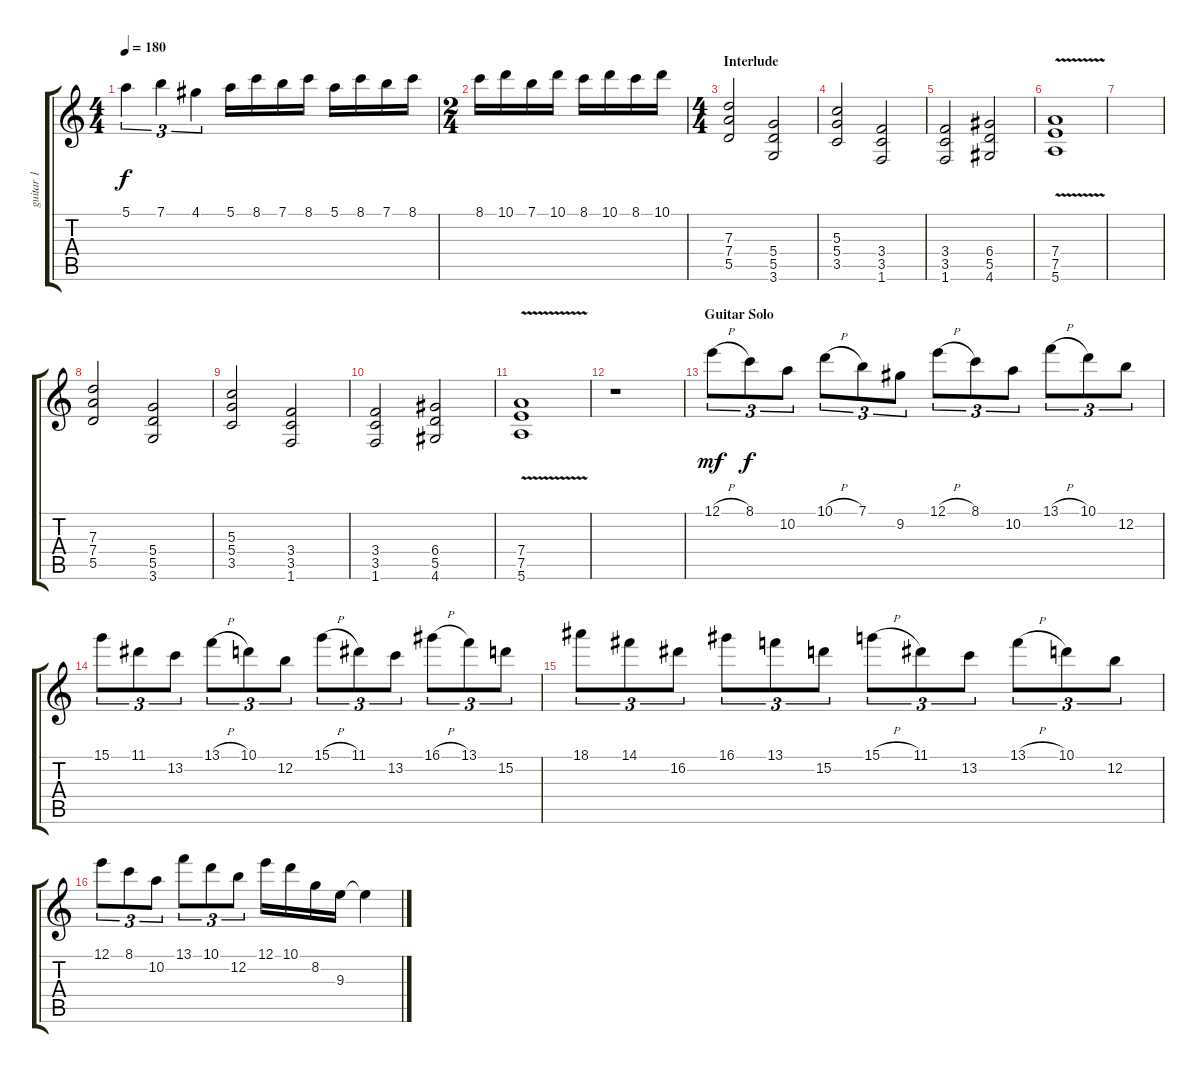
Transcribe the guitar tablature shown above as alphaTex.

\track ("guitar 1" "guitar 1") {instrument distortionguitar}
\staff {score tabs}
\tuning (E4 B3 G3 D3 A2 E2) {hide}
\ts (4 4)
\tempo 180
\clef g2
\ks c
5.1.4{tu (3 2) dy f} 7.1.4{tu (3 2)} 4.1.4{tu (3 2)} 5.1.16 8.1.16 7.1.16 8.1.16 5.1.16 8.1.16 7.1.16 8.1.16 |
\ts (2 4)
8.1.16 10.1.16 7.1.16 10.1.16 8.1.16 10.1.16 8.1.16 10.1.16 |
\ts (4 4)
\section ("" "Interlude")
(7.3 7.4 5.5).2 (5.4 5.5 3.6).2 |
(5.3 5.4 3.5).2 (3.4 3.5 1.6).2 |
(3.4 3.5 1.6).2 (6.4 5.5 4.6).2 |
(7.4{v} 7.5{v} 5.6{v}).1 |
|
(7.3 7.4 5.5).2 (5.4 5.5 3.6).2 |
(5.3 5.4 3.5).2 (3.4 3.5 1.6).2 |
(3.4 3.5 1.6).2 (6.4 5.5 4.6).2 |
(7.4{v} 7.5{v} 5.6{v}).1 |
r.1 |
\section ("" "Guitar Solo")
12.1{h}.8{tu (3 2) dy mf} 8.1.8{tu (3 2) dy f} 10.2.8{tu (3 2)} 10.1{h}.8{tu (3 2)} 7.1.8{tu (3 2)} 9.2.8{tu (3 2)} 12.1{h}.8{tu (3 2)} 8.1.8{tu (3 2)} 10.2.8{tu (3 2)} 13.1{h}.8{tu (3 2)} 10.1.8{tu (3 2)} 12.2.8{tu (3 2)} |
15.1.8{tu (3 2)} 11.1.8{tu (3 2)} 13.2.8{tu (3 2)} 13.1{h}.8{tu (3 2)} 10.1.8{tu (3 2)} 12.2.8{tu (3 2)} 15.1{h}.8{tu (3 2)} 11.1.8{tu (3 2)} 13.2.8{tu (3 2)} 16.1{h}.8{tu (3 2)} 13.1.8{tu (3 2)} 15.2.8{tu (3 2)} |
18.1.8{tu (3 2)} 14.1.8{tu (3 2)} 16.2.8{tu (3 2)} 16.1.8{tu (3 2)} 13.1.8{tu (3 2)} 15.2.8{tu (3 2)} 15.1{h}.8{tu (3 2)} 11.1.8{tu (3 2)} 13.2.8{tu (3 2)} 13.1{h}.8{tu (3 2)} 10.1.8{tu (3 2)} 12.2.8{tu (3 2)} |
12.1.8{tu (3 2)} 8.1.8{tu (3 2)} 10.2.8{tu (3 2)} 13.1.8{tu (3 2)} 10.1.8{tu (3 2)} 12.2.8{tu (3 2)} 12.1.16 10.1.16 8.2.16 9.3.16 9.3{t}.4
